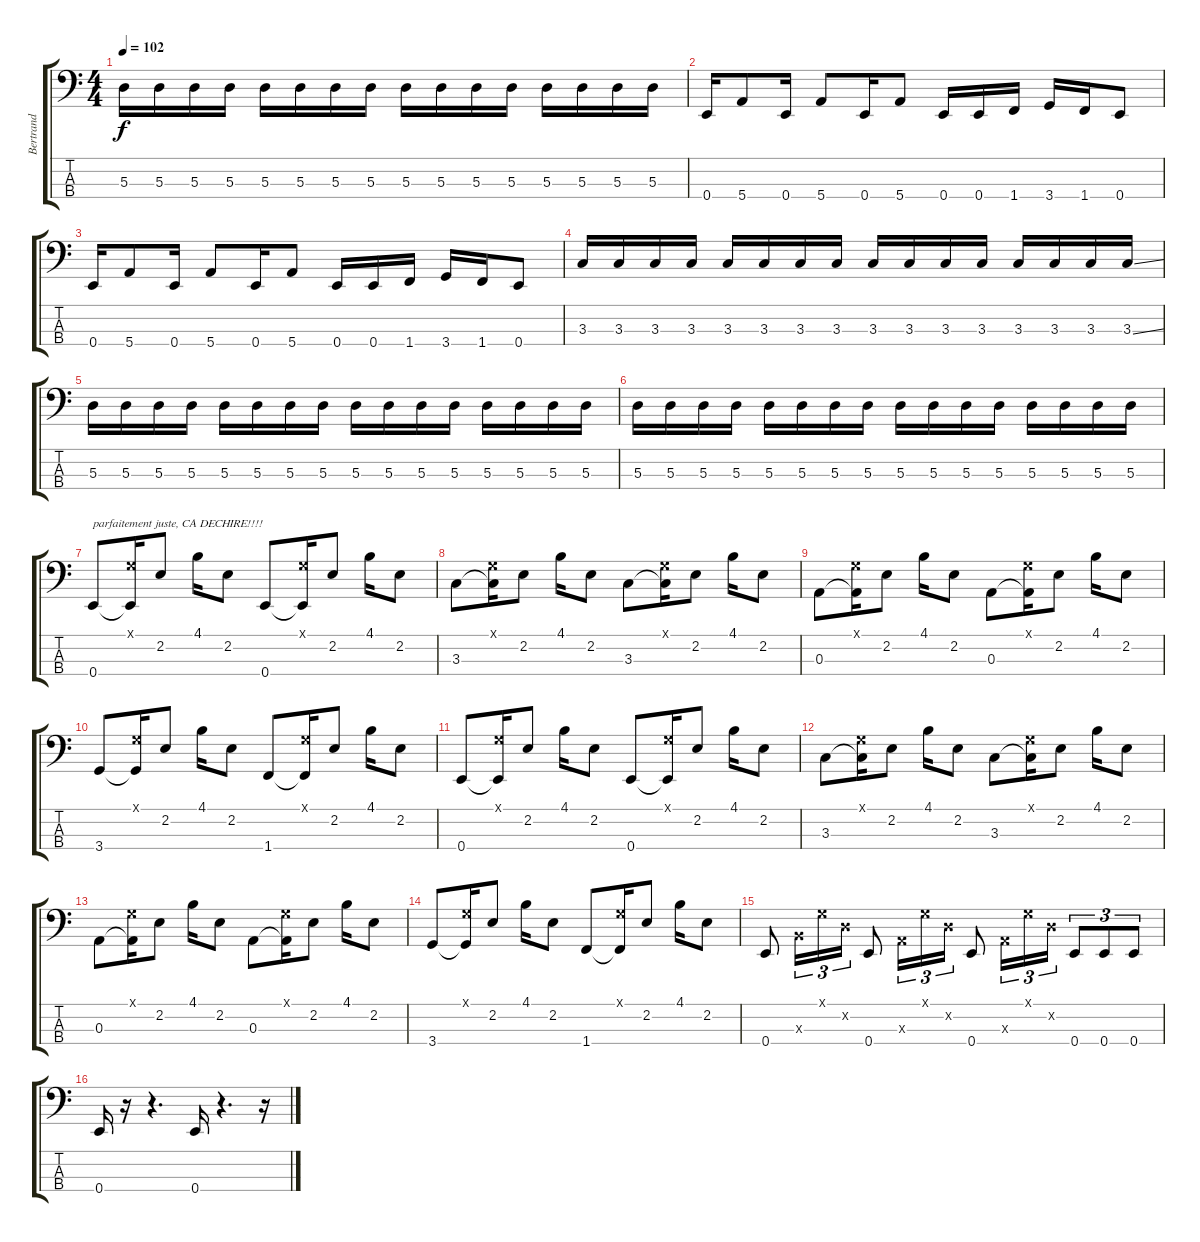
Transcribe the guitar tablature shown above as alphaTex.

\track ("Bertrand" "Bertrand") {instrument electricbasspick}
\staff {score tabs}
\tuning (G2 D2 A1 E1) {hide}
\ts (4 4)
\tempo 102
\clef f4
\ks c
5.3.16{dy f} 5.3.16 5.3.16 5.3.16 5.3.16 5.3.16 5.3.16 5.3.16 5.3.16 5.3.16 5.3.16 5.3.16 5.3.16 5.3.16 5.3.16 5.3.16 |
0.4.16 5.4.8 0.4.16 5.4.8 0.4.16 5.4.8 0.4.16 0.4.16 1.4.16 3.4.16 1.4.16 0.4.8 |
0.4.16 5.4.8 0.4.16 5.4.8 0.4.16 5.4.8 0.4.16 0.4.16 1.4.16 3.4.16 1.4.16 0.4.8 |
3.3.16 3.3.16 3.3.16 3.3.16 3.3.16 3.3.16 3.3.16 3.3.16 3.3.16 3.3.16 3.3.16 3.3.16 3.3.16 3.3.16 3.3.16 3.3{ss}.16 |
5.3.16 5.3.16 5.3.16 5.3.16 5.3.16 5.3.16 5.3.16 5.3.16 5.3.16 5.3.16 5.3.16 5.3.16 5.3.16 5.3.16 5.3.16 5.3.16 |
5.3.16 5.3.16 5.3.16 5.3.16 5.3.16 5.3.16 5.3.16 5.3.16 5.3.16 5.3.16 5.3.16 5.3.16 5.3.16 5.3.16 5.3.16 5.3.16 |
0.4.8{txt "parfaitement juste, CA DECHIRE!!!!" instrument slapbass2} (0.1{x} 0.4{t}).16 2.2.8 4.1.16 2.2.8 0.4.8 (0.1{x} 0.4{t}).16 2.2.8 4.1.16 2.2.8 |
3.3.8 (0.1{x} 3.3{t}).16 2.2.8 4.1.16 2.2.8 3.3.8 (0.1{x} 3.3{t}).16 2.2.8 4.1.16 2.2.8 |
0.3.8 (0.1{x} 0.3{t}).16 2.2.8 4.1.16 2.2.8 0.3.8 (0.1{x} 0.3{t}).16 2.2.8 4.1.16 2.2.8 |
3.4.8 (0.1{x} 3.4{t}).16 2.2.8 4.1.16 2.2.8 1.4.8 (0.1{x} 1.4{t}).16 2.2.8 4.1.16 2.2.8 |
0.4.8 (0.1{x} 0.4{t}).16 2.2.8 4.1.16 2.2.8 0.4.8 (0.1{x} 0.4{t}).16 2.2.8 4.1.16 2.2.8 |
3.3.8 (0.1{x} 3.3{t}).16 2.2.8 4.1.16 2.2.8 3.3.8 (0.1{x} 3.3{t}).16 2.2.8 4.1.16 2.2.8 |
0.3.8 (0.1{x} 0.3{t}).16 2.2.8 4.1.16 2.2.8 0.3.8 (0.1{x} 0.3{t}).16 2.2.8 4.1.16 2.2.8 |
3.4.8 (0.1{x} 3.4{t}).16 2.2.8 4.1.16 2.2.8 1.4.8 (0.1{x} 1.4{t}).16 2.2.8 4.1.16 2.2.8 |
0.4.8 2.3{x}.16{tu (3 2)} 0.1{x}.16{tu (3 2)} 0.2{x}.16{tu (3 2)} 0.4.8 0.3{x}.16{tu (3 2)} 0.1{x}.16{tu (3 2)} 0.2{x}.16{tu (3 2)} 0.4.8 0.3{x}.16{tu (3 2)} 0.1{x}.16{tu (3 2)} 0.2{x}.16{tu (3 2)} 0.4.8{tu (3 2)} 0.4.8{tu (3 2)} 0.4.8{tu (3 2)} |
0.4.16 r.16 r.4{d} 0.4.16 r.4{d} r.16
